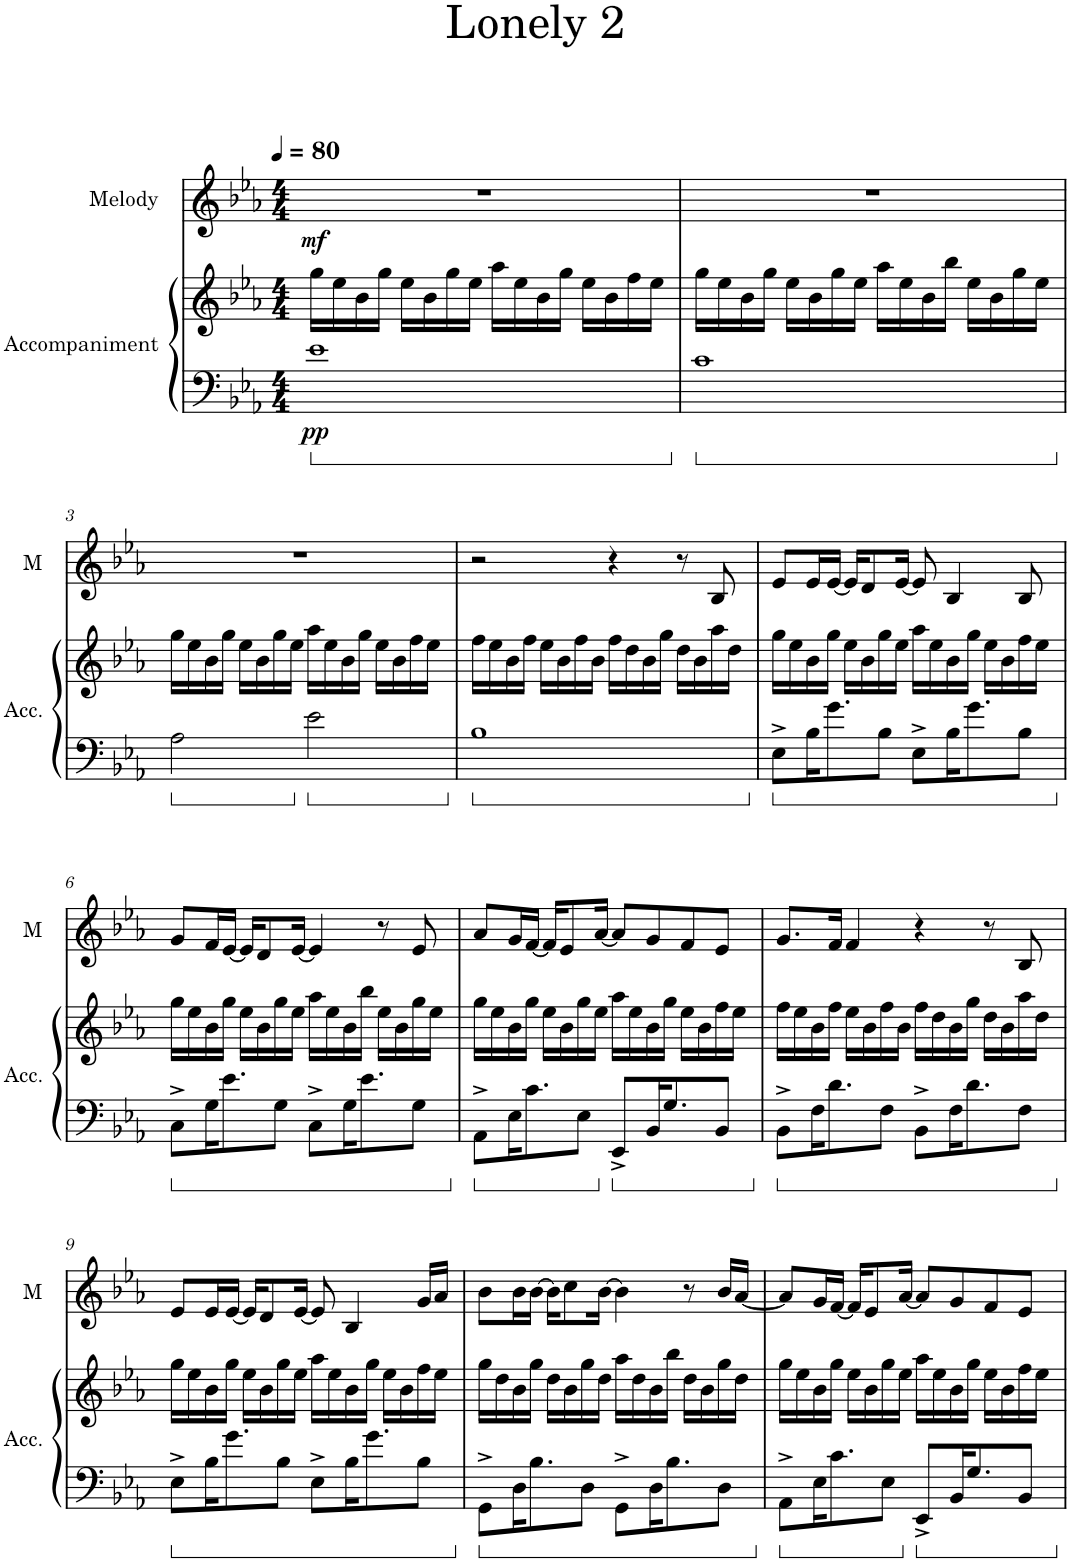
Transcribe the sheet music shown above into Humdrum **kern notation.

**kern	**kern	**dynam	**kern	**dynam
*part2	*part2	*part2	*part1	*part1
*staff3	*staff2	*staff2/3	*staff1	*staff1
*I"Accompaniment	*	*	*I"Melody	*
*I'Acc.	*	*	*I'M	*
*clefF4	*clefG2	*	*clefG2	*
*k[b-e-a-]	*k[b-e-a-]	*	*k[b-e-a-]	*
*M4/4	*M4/4	*	*M4/4	*
*MM80	*MM80	*	*MM80	*
=1	=1	=1	=1	=1
!	!	!LO:DY:b=2	!	!LO:DY:b
1e-	16gg\LL	pp	1r	mf
.	16ee-\	.	.	.
.	16b-\	.	.	.
.	16gg\JJ	.	.	.
.	16ee-\LL	.	.	.
.	16b-\	.	.	.
.	16gg\	.	.	.
.	16ee-\JJ	.	.	.
.	16aa-\LL	.	.	.
.	16ee-\	.	.	.
.	16b-\	.	.	.
.	16gg\JJ	.	.	.
.	16ee-\LL	.	.	.
.	16b-\	.	.	.
.	16ff\	.	.	.
.	16ee-\JJ	.	.	.
=2	=2	=2	=2	=2
1c	16gg\LL	.	1r	.
.	16ee-\	.	.	.
.	16b-\	.	.	.
.	16gg\JJ	.	.	.
.	16ee-\LL	.	.	.
.	16b-\	.	.	.
.	16gg\	.	.	.
.	16ee-\JJ	.	.	.
.	16aa-\LL	.	.	.
.	16ee-\	.	.	.
.	16b-\	.	.	.
.	16bb-\JJ	.	.	.
.	16ee-\LL	.	.	.
.	16b-\	.	.	.
.	16gg\	.	.	.
.	16ee-\JJ	.	.	.
!!LO:LB:g=z
=3	=3	=3	=3	=3
2A-\	16gg\LL	.	1r	.
.	16ee-\	.	.	.
.	16b-\	.	.	.
.	16gg\JJ	.	.	.
.	16ee-\LL	.	.	.
.	16b-\	.	.	.
.	16gg\	.	.	.
.	16ee-\JJ	.	.	.
2e-\	16aa-\LL	.	.	.
.	16ee-\	.	.	.
.	16b-\	.	.	.
.	16gg\JJ	.	.	.
.	16ee-\LL	.	.	.
.	16b-\	.	.	.
.	16ff\	.	.	.
.	16ee-\JJ	.	.	.
=4	=4	=4	=4	=4
1B-	16ff\LL	.	2r	.
.	16ee-\	.	.	.
.	16b-\	.	.	.
.	16ff\JJ	.	.	.
.	16ee-\LL	.	.	.
.	16b-\	.	.	.
.	16ff\	.	.	.
.	16b-\JJ	.	.	.
.	16ff\LL	.	4r	.
.	16dd\	.	.	.
.	16b-\	.	.	.
.	16gg\JJ	.	.	.
.	16dd\LL	.	8r	.
.	16b-\	.	.	.
.	16aa-\	.	8B-/	.
.	16dd\JJ	.	.	.
=5	=5	=5	=5	=5
8E-^\L	16gg\LL	.	8e-/L	.
.	16ee-\	.	.	.
16B-\K	16b-\	.	16e-/L	.
8.g\	16gg\JJ	.	[16e-/JJ	.
.	16ee-\LL	.	16e-/KL]	.
.	16b-\	.	8d/	.
8B-\J	16gg\	.	.	.
.	16ee-\JJ	.	[16e-/Jk	.
8E-^\L	16aa-\LL	.	8e-/]	.
.	16ee-\	.	.	.
16B-\K	16b-\	.	4B-/	.
8.g\	16gg\JJ	.	.	.
.	16ee-\LL	.	.	.
.	16b-\	.	.	.
8B-\J	16ff\	.	8B-/	.
.	16ee-\JJ	.	.	.
!!LO:LB:g=z
=6	=6	=6	=6	=6
8C^\L	16gg\LL	.	8g/L	.
.	16ee-\	.	.	.
16G\K	16b-\	.	16f/L	.
8.e-\	16gg\JJ	.	[16e-/JJ	.
.	16ee-\LL	.	16e-/KL]	.
.	16b-\	.	8d/	.
8G\J	16gg\	.	.	.
.	16ee-\JJ	.	[16e-/Jk	.
8C^\L	16aa-\LL	.	4e-/]	.
.	16ee-\	.	.	.
16G\K	16b-\	.	.	.
8.e-\	16bb-\JJ	.	.	.
.	16ee-\LL	.	8r	.
.	16b-\	.	.	.
8G\J	16gg\	.	8e-/	.
.	16ee-\JJ	.	.	.
=7	=7	=7	=7	=7
8AA-^\L	16gg\LL	.	8a-/L	.
.	16ee-\	.	.	.
16E-\K	16b-\	.	16g/L	.
8.c\	16gg\JJ	.	[16f/JJ	.
.	16ee-\LL	.	16f/KL]	.
.	16b-\	.	8e-/	.
8E-\J	16gg\	.	.	.
.	16ee-\JJ	.	[16a-/Jk	.
8EE-^/L	16aa-\LL	.	8a-/L]	.
.	16ee-\	.	.	.
16BB-/K	16b-\	.	8g/	.
8.G/	16gg\JJ	.	.	.
.	16ee-\LL	.	8f/	.
.	16b-\	.	.	.
8BB-/J	16ff\	.	8e-/J	.
.	16ee-\JJ	.	.	.
=8	=8	=8	=8	=8
8BB-^\L	16ff\LL	.	8.g/L	.
.	16ee-\	.	.	.
16F\K	16b-\	.	.	.
8.d\	16ff\JJ	.	16f/Jk	.
.	16ee-\LL	.	4f/	.
.	16b-\	.	.	.
8F\J	16ff\	.	.	.
.	16b-\JJ	.	.	.
8BB-^\L	16ff\LL	.	4r	.
.	16dd\	.	.	.
16F\K	16b-\	.	.	.
8.d\	16gg\JJ	.	.	.
.	16dd\LL	.	8r	.
.	16b-\	.	.	.
8F\J	16aa-\	.	8B-/	.
.	16dd\JJ	.	.	.
!!LO:LB:g=z
=9	=9	=9	=9	=9
8E-^\L	16gg\LL	.	8e-/L	.
.	16ee-\	.	.	.
16B-\K	16b-\	.	16e-/L	.
8.g\	16gg\JJ	.	[16e-/JJ	.
.	16ee-\LL	.	16e-/KL]	.
.	16b-\	.	8d/	.
8B-\J	16gg\	.	.	.
.	16ee-\JJ	.	[16e-/Jk	.
8E-^\L	16aa-\LL	.	8e-/]	.
.	16ee-\	.	.	.
16B-\K	16b-\	.	4B-/	.
8.g\	16gg\JJ	.	.	.
.	16ee-\LL	.	.	.
.	16b-\	.	.	.
8B-\J	16ff\	.	16g/LL	.
.	16ee-\JJ	.	16a-/JJ	.
=10	=10	=10	=10	=10
8GG^\L	16gg\LL	.	8b-\L	.
.	16dd\	.	.	.
16D\K	16b-\	.	16b-\L	.
8.B-\	16gg\JJ	.	[16b-\JJ	.
.	16dd\LL	.	16b-\KL]	.
.	16b-\	.	8cc\	.
8D\J	16gg\	.	.	.
.	16dd\JJ	.	[16b-\Jk	.
8GG^\L	16aa-\LL	.	4b-\]	.
.	16dd\	.	.	.
16D\K	16b-\	.	.	.
8.B-\	16bb-\JJ	.	.	.
.	16dd\LL	.	8r	.
.	16b-\	.	.	.
8D\J	16gg\	.	16b-/LL	.
.	16dd\JJ	.	[16a-/JJ	.
=11	=11	=11	=11	=11
8AA-^\L	16gg\LL	.	8a-/L]	.
.	16ee-\	.	.	.
16E-\K	16b-\	.	16g/L	.
8.c\	16gg\JJ	.	[16f/JJ	.
.	16ee-\LL	.	16f/KL]	.
.	16b-\	.	8e-/	.
8E-\J	16gg\	.	.	.
.	16ee-\JJ	.	[16a-/Jk	.
8EE-^/L	16aa-\LL	.	8a-/L]	.
.	16ee-\	.	.	.
16BB-/K	16b-\	.	8g/	.
8.G/	16gg\JJ	.	.	.
.	16ee-\LL	.	8f/	.
.	16b-\	.	.	.
8BB-/J	16ff\	.	8e-/J	.
.	16ee-\JJ	.	.	.
=	=	=	=	=
*-	*-	*-	*-	*-
